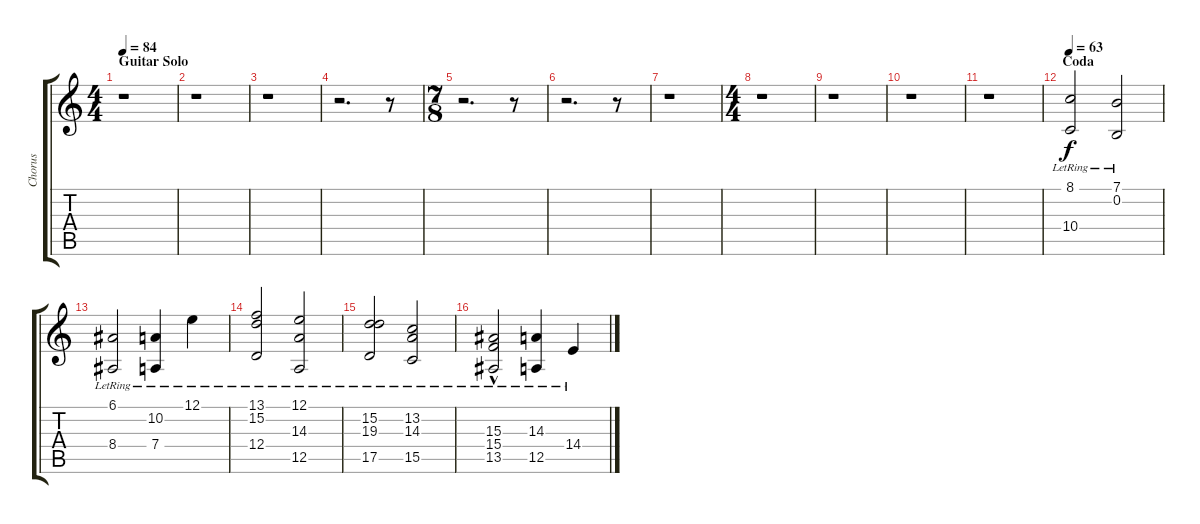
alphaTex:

\track ("Chorus" "Chorus") {instrument choiraahs}
\staff {score tabs}
\tuning (E4 B3 G3 D3 A2 E2) {hide}
\ts (4 4)
\section ("" "Guitar Solo")
\tempo 84
\clef g2
\ks c
r.1{dy f} |
r.1 |
r.1 |
r.2{d} r.8 |
\ts (7 8)
r.2{d} r.8 |
r.2{d} r.8 |
r.1 |
\ts (4 4)
r.1 |
r.1 |
r.1 |
r.1 |
\section ("" "Coda")
\tempo 63
(8.1{lr} 10.4{lr}).2 (7.1{lr} 0.2{lr}).2 |
(6.1{lr} 8.4{lr}).2 (10.2{lr} 7.4{lr}).4 12.1{lr}.4 |
(13.1{lr} 15.2{lr} 12.4{lr}).2 (12.1{lr} 14.3{lr} 12.5{lr}).2 |
(15.2{lr} 19.3{lr} 17.5{lr}).2 (13.2{lr} 14.3{lr} 15.5{lr}).2 |
(15.3{lr} 15.4{hac lr} 13.5{lr}).2 (14.3{lr} 12.5{lr}).4 14.4{lr}.4
